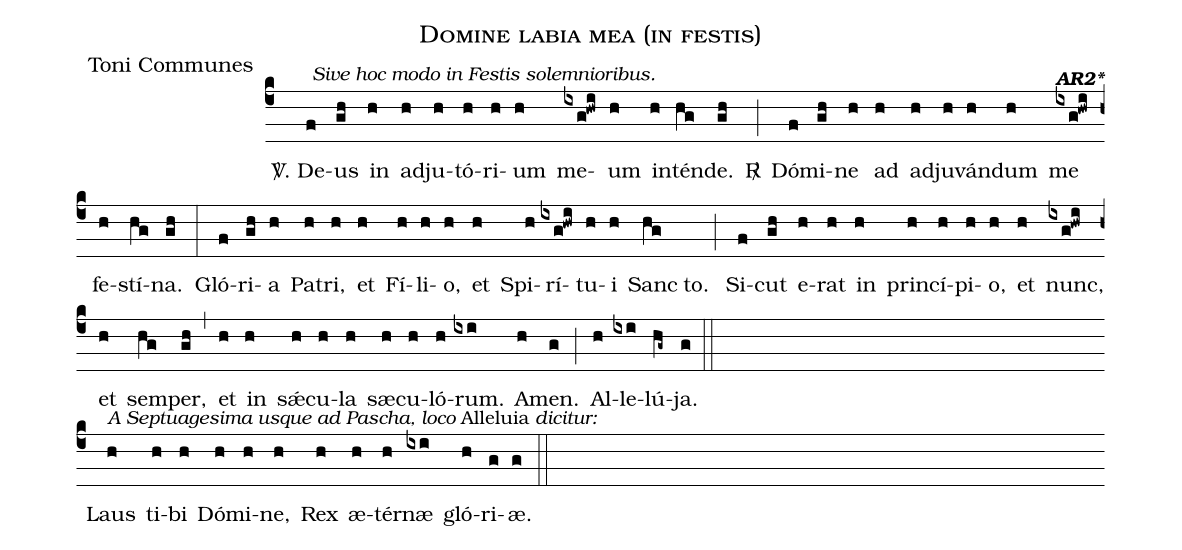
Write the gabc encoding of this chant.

name:Domine labia mea (in festis);
office-part:Toni Communes;
commentary:{\bfseries AR2*};
%%
(c4) <alt> Sive hoc modo in Festis solemnioribus. </alt>  <sp>V/</sp>.
{De}(f)us(gh) in(h) ad(h)ju(h)tó(h)ri(h)um(h) me(ixg!hwi)um(h)
in(h)tén(hg)de.(gh)
<sp>R/</sp>(;)  Dó(f)mi(gh)ne(h) ad(h) ad(h)ju(h)ván(h)dum(h) me(ixg!hwi) fe(h)stí(hg)na.(gh) (:)
Gló(f)ri(gh)a(h) Pa(h)tri,(h) et(h) Fí(h)li(h)o,(h) et(h) Spi(h)rí(ixg!hwi)tu(h)i(h) Sanc(hg)to.() (;)
Si(f)cut(gh) e(h)rat(h) in(h) prin(h)cí(h)pi(h)o,(h) et(h) nunc,(ixg!hwi) et(h) sem(hg)per,(gh) (,)
et(h) in(h) sǽ(h)cu(h)la(h) sæ(h)cu(h)ló(h)rum.(ixi) A(h)men.(g) (;) Al(h)le(ixi)lú(hg~)ja.(g) (::Z-)
<alt>A Septuagesima usque ad Pascha, loco {\upshape Alleluia} dicitur:</alt>
Laus(h) ti(h)bi(h) Dó(h)mi(h)ne,(h) Rex(h) æ(h)tér(h)næ(ixi) gló(h)ri(g)æ.(g)
(::)
